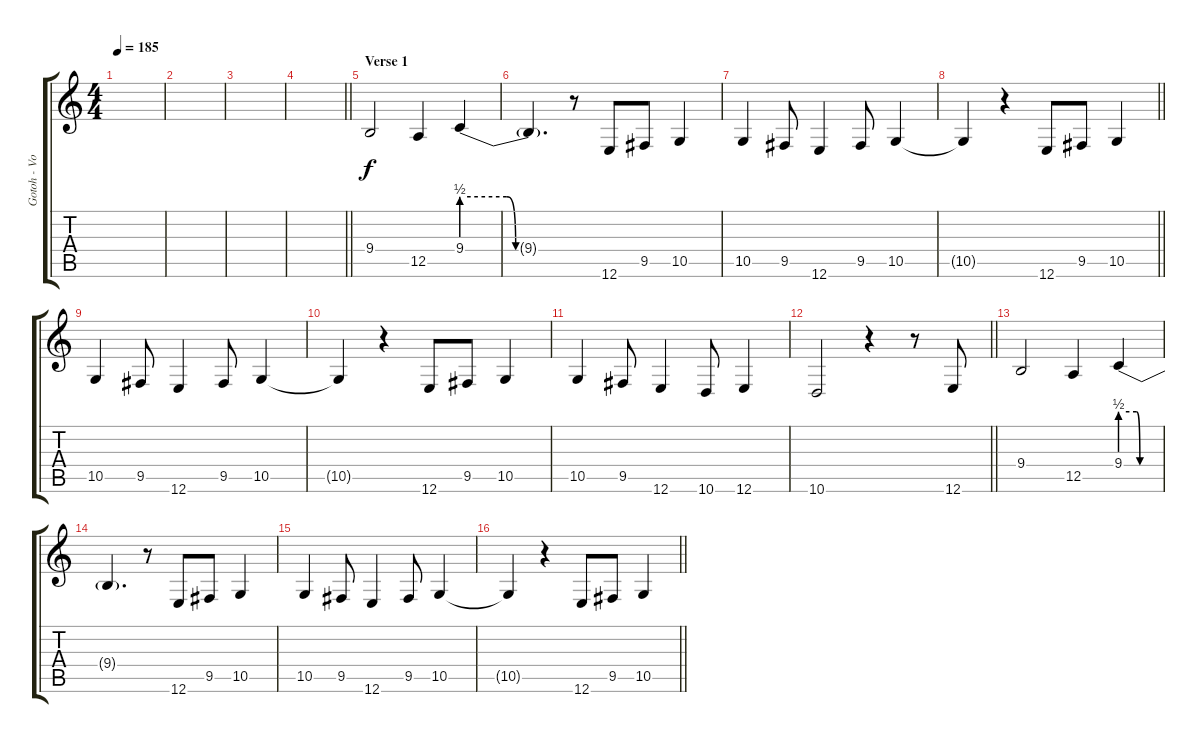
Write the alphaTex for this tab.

\track ("Gotoh - Vocals" "Gotoh - Vo") {instrument clarinet}
\staff {score tabs}
\tuning (E4 B3 G3 D3 A2 E2) {hide}
\ts (4 4)
\tempo 185
\clef g2
\ks c
|
|
|
\barLineRight lightlight
|
\section ("" "Verse 1")
9.4.2 12.5.4 9.4{be (custom 0 2 25 2 30 0 60 0)}.4 |
9.4{t}.4{d} r.8 12.6.8 9.5.8 10.5.4 |
10.5.4 9.5.8 12.6.4 9.5.8 10.5.4 |
\barLineRight lightlight
10.5{t}.4 r.4 12.6.8 9.5.8 10.5.4 |
10.5.4 9.5.8 12.6.4 9.5.8 10.5.4 |
10.5{t}.4 r.4 12.6.8 9.5.8 10.5.4 |
10.5.4 9.5.8 12.6.4 10.6.8 12.6.4 |
\barLineRight lightlight
10.6.2 r.4 r.8 12.6.8 |
9.4.2 12.5.4 9.4{be (custom 0 2 25 2 30 0 60 0)}.4 |
9.4{t}.4{d} r.8 12.6.8 9.5.8 10.5.4 |
10.5.4 9.5.8 12.6.4 9.5.8 10.5.4 |
\barLineRight lightlight
10.5{t}.4 r.4 12.6.8 9.5.8 10.5.4
